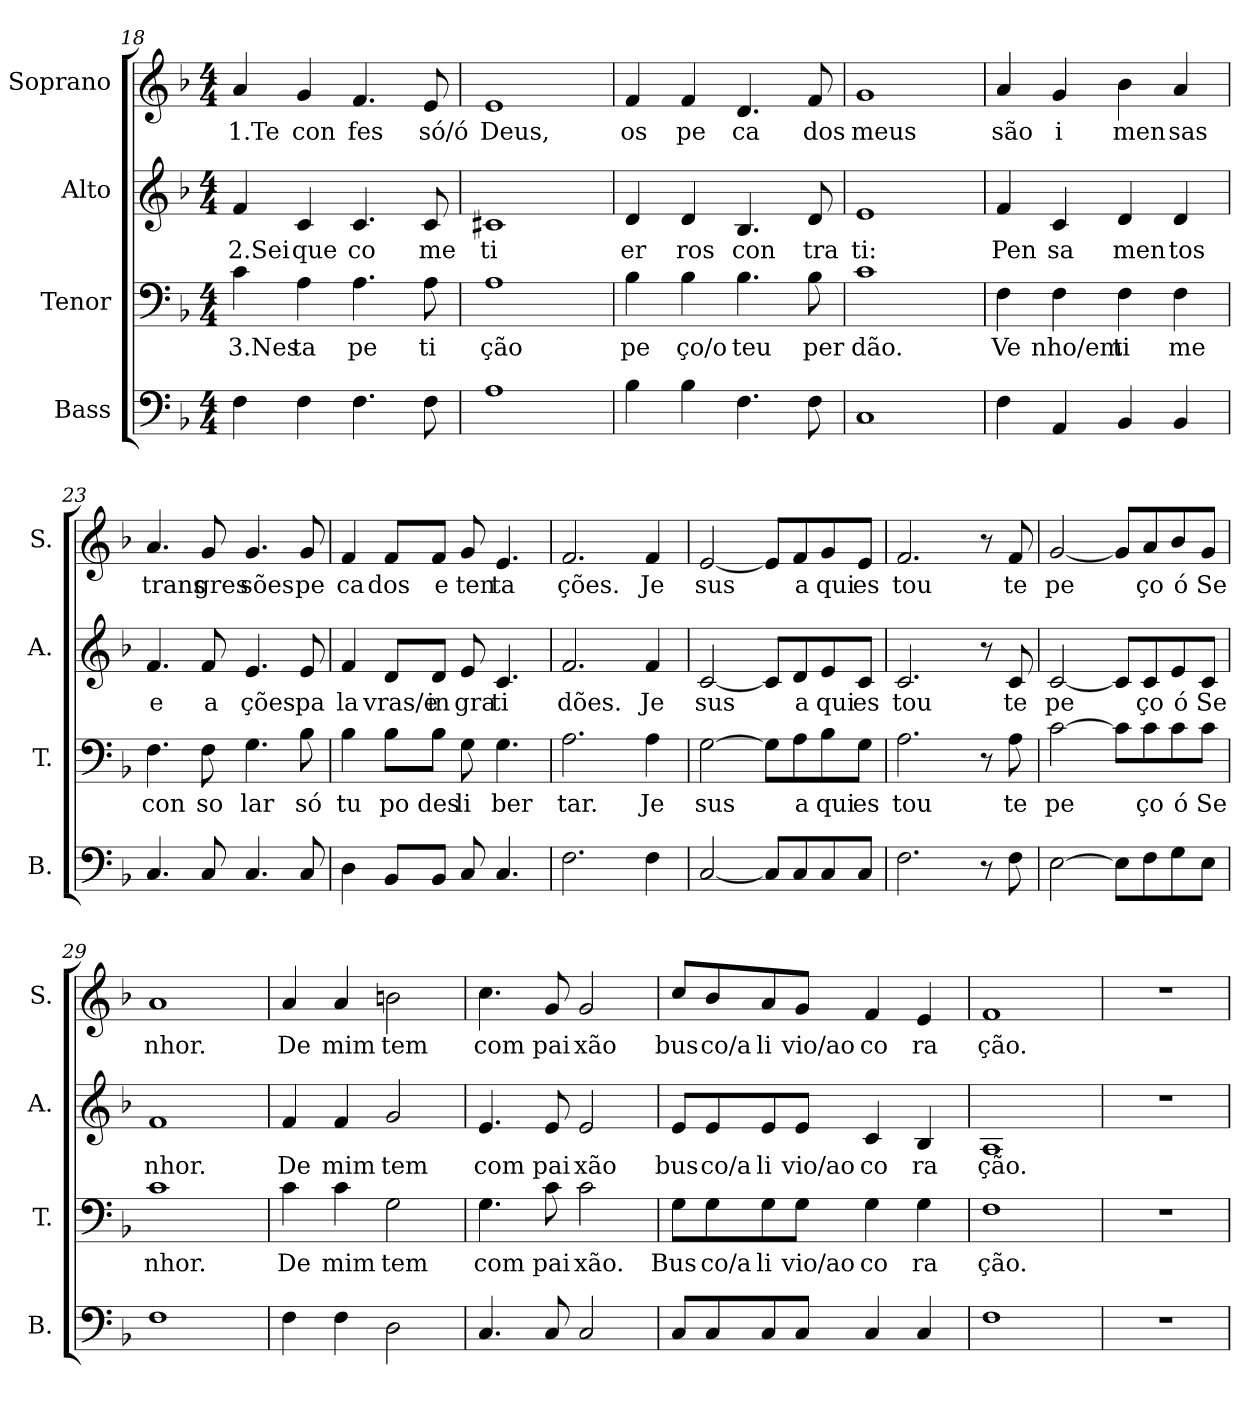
**kern	**kern	**text	**kern	**text	**kern	**text
*part4	*part3	*part3	*part2	*part2	*part1	*part1
*staff4	*staff3	*staff3	*staff2	*staff2	*staff1	*staff1
*I"Bass	*I"Tenor	*	*I"Alto	*	*I"Soprano	*
*I'B.	*I'T.	*	*I'A.	*	*I'S.	*
*clefF4	*clefF4	*	*clefG2	*	*clefG2	*
*k[b-]	*k[b-]	*	*k[b-]	*	*k[b-]	*
*M4/4	*M4/4	*	*M4/4	*	*M4/4	*
=18	=18	=18	=18	=18	=18	=18
!	!	!LO:LY:b	!	!LO:LY:b	!	!LO:LY:b
4F\	4c\	3.Nes	4f/	2.Sei	4a/	1.Te
!	!	!LO:LY:b	!	!LO:LY:b	!	!LO:LY:b
4F\	4A\	ta	4c/	que	4g/	con
!	!	!LO:LY:b	!	!LO:LY:b	!	!LO:LY:b
4.F\	4.A\	pe	4.c/	co	4.f/	fes
!	!	!LO:LY:b	!	!LO:LY:b	!	!LO:LY:b
8F\	8A\	ti	8c/	me	8e/	só/ó
=19	=19	=19	=19	=19	=19	=19
!	!	!LO:LY:b	!	!LO:LY:b	!	!LO:LY:b
1A	1A	ção	1c#X	ti	1e	Deus,
!!LO:LB:g=z
=20	=20	=20	=20	=20	=20	=20
!	!	!LO:LY:b	!	!LO:LY:b	!	!LO:LY:b
4B-\	4B-\	pe	4d/	er	4f/	os
!	!	!LO:LY:b	!	!LO:LY:b	!	!LO:LY:b
4B-\	4B-\	ço/o	4d/	ros	4f/	pe
!	!	!LO:LY:b	!	!LO:LY:b	!	!LO:LY:b
4.F\	4.B-\	teu	4.B-/	con	4.d/	ca
!	!	!LO:LY:b	!	!LO:LY:b	!	!LO:LY:b
8F\	8B-\	per	8d/	tra	8f/	dos
=21	=21	=21	=21	=21	=21	=21
!	!	!LO:LY:b	!	!LO:LY:b	!	!LO:LY:b
1C	1c	dão.	1e	ti:	1g	meus
=22	=22	=22	=22	=22	=22	=22
!	!	!LO:LY:b	!	!LO:LY:b	!	!LO:LY:b
4F\	4F\	Ve	4f/	Pen	4a/	são
!	!	!LO:LY:b	!	!LO:LY:b	!	!LO:LY:b
4AA/	4F\	nho/em	4c/	sa	4g/	i
!	!	!LO:LY:b	!	!LO:LY:b	!	!LO:LY:b
4BB-/	4F\	ti	4d/	men	4b-\	men
!	!	!LO:LY:b	!	!LO:LY:b	!	!LO:LY:b
4BB-/	4F\	me	4d/	tos	4a/	sas
=23	=23	=23	=23	=23	=23	=23
!	!	!LO:LY:b	!	!LO:LY:b	!	!LO:LY:b
4.C/	4.F\	con	4.f/	e	4.a/	trans
!	!	!LO:LY:b	!	!LO:LY:b	!	!LO:LY:b
8C/	8F\	so	8f/	a	8g/	gres
!	!	!LO:LY:b	!	!LO:LY:b	!	!LO:LY:b
4.C/	4.G\	lar	4.e/	ções	4.g/	sões
!	!	!LO:LY:b	!	!LO:LY:b	!	!LO:LY:b
8C/	8B-\	só	8e/	pa	8g/	pe
=24	=24	=24	=24	=24	=24	=24
!	!	!LO:LY:b	!	!LO:LY:b	!	!LO:LY:b
4D\	4B-\	tu	4f/	la	4f/	ca
!	!	!LO:LY:b	!	!LO:LY:b	!	!LO:LY:b
8BB-/L	8B-\L	po	8d/L	vras/e	8f/L	dos
!	!	!LO:LY:b	!	!LO:LY:b	!	!LO:LY:b
8BB-/J	8B-\J	des	8d/J	in	8f/J	e
!	!	!LO:LY:b	!	!LO:LY:b	!	!LO:LY:b
8C/	8G\	li	8e/	gra	8g/	ten
!	!	!LO:LY:b	!	!LO:LY:b	!	!LO:LY:b
4.C/	4.G\	ber	4.c/	ti	4.e/	ta
=25	=25	=25	=25	=25	=25	=25
!	!	!LO:LY:b	!	!LO:LY:b	!	!LO:LY:b
2.F\	2.A\	tar.	2.f/	dões.	2.f/	ções.
!	!	!LO:LY:b	!	!LO:LY:b	!	!LO:LY:b
4F\	4A\	Je	4f/	Je	4f/	Je
!!LO:LB:g=z
=26	=26	=26	=26	=26	=26	=26
!	!	!LO:LY:b	!	!LO:LY:b	!	!LO:LY:b
[2C/	[2G\	sus	[2c/	sus	[2e/	sus
8C/L]	8G\L]	.	8c/L]	.	8e/L]	.
!	!	!LO:LY:b	!	!LO:LY:b	!	!LO:LY:b
8C/	8A\	a	8d/	a	8f/	a
!	!	!LO:LY:b	!	!LO:LY:b	!	!LO:LY:b
8C/	8B-\	qui	8e/	qui	8g/	qui
!	!	!LO:LY:b	!	!LO:LY:b	!	!LO:LY:b
8C/J	8G\J	es	8c/J	es	8e/J	es
=27	=27	=27	=27	=27	=27	=27
!	!	!LO:LY:b	!	!LO:LY:b	!	!LO:LY:b
2.F\	2.A\	tou	2.c/	tou	2.f/	tou
8r	8r	.	8r	.	8r	.
!	!	!LO:LY:b	!	!LO:LY:b	!	!LO:LY:b
8F\	8A\	te	8c/	te	8f/	te
=28	=28	=28	=28	=28	=28	=28
!	!	!LO:LY:b	!	!LO:LY:b	!	!LO:LY:b
[2E\	[2c\	pe	[2c/	pe	[2g/	pe
8E\L]	8c\L]	.	8c/L]	.	8g/L]	.
!	!	!LO:LY:b	!	!LO:LY:b	!	!LO:LY:b
8F\	8c\	ço	8c/	ço	8a/	ço
!	!	!LO:LY:b	!	!LO:LY:b	!	!LO:LY:b
8G\	8c\	ó	8e/	ó	8b-/	ó
!	!	!LO:LY:b	!	!LO:LY:b	!	!LO:LY:b
8E\J	8c\J	Se	8c/J	Se	8g/J	Se
=29	=29	=29	=29	=29	=29	=29
!	!	!LO:LY:b	!	!LO:LY:b	!	!LO:LY:b
1F	1c	nhor.	1f	nhor.	1a	nhor.
=30	=30	=30	=30	=30	=30	=30
!	!	!LO:LY:b	!	!LO:LY:b	!	!LO:LY:b
4F\	4c\	De	4f/	De	4a/	De
!	!	!LO:LY:b	!	!LO:LY:b	!	!LO:LY:b
4F\	4c\	mim	4f/	mim	4a/	mim
!	!	!LO:LY:b	!	!LO:LY:b	!	!LO:LY:b
2D\	2G\	tem	2g/	tem	2bn\	tem
=31	=31	=31	=31	=31	=31	=31
!	!	!LO:LY:b	!	!LO:LY:b	!	!LO:LY:b
4.C/	4.G\	com	4.e/	com	4.cc\	com
!	!	!LO:LY:b	!	!LO:LY:b	!	!LO:LY:b
8C/	8c\	pai	8e/	pai	8g/	pai
!	!	!LO:LY:b	!	!LO:LY:b	!	!LO:LY:b
2C/	2c\	xão.	2e/	xão	2g/	xão
!!LO:PB:g=z
=32	=32	=32	=32	=32	=32	=32
!	!	!LO:LY:b	!	!LO:LY:b	!	!LO:LY:b
8C/L	8G\L	Bus	8e/L	bus	8cc/L	bus
!	!	!LO:LY:b	!	!LO:LY:b	!	!LO:LY:b
8C/	8G\	co/a	8e/	co/a	8b-/	co/a
!	!	!LO:LY:b	!	!LO:LY:b	!	!LO:LY:b
8C/	8G\	li	8e/	li	8a/	li
!	!	!LO:LY:b	!	!LO:LY:b	!	!LO:LY:b
8C/J	8G\J	vio/ao	8e/J	vio/ao	8g/J	vio/ao
!	!	!LO:LY:b	!	!LO:LY:b	!	!LO:LY:b
4C/	4G\	co	4c/	co	4f/	co
!	!	!LO:LY:b	!	!LO:LY:b	!	!LO:LY:b
4C/	4G\	ra	4B-/	ra	4e/	ra
=33	=33	=33	=33	=33	=33	=33
!	!	!LO:LY:b	!	!LO:LY:b	!	!LO:LY:b
1F	1F	ção.	1A	ção.	1f	ção.
=34	=34	=34	=34	=34	=34	=34
1r	1r	.	1r	.	1r	.
=	=	=	=	=	=	=
*-	*-	*-	*-	*-	*-	*-
